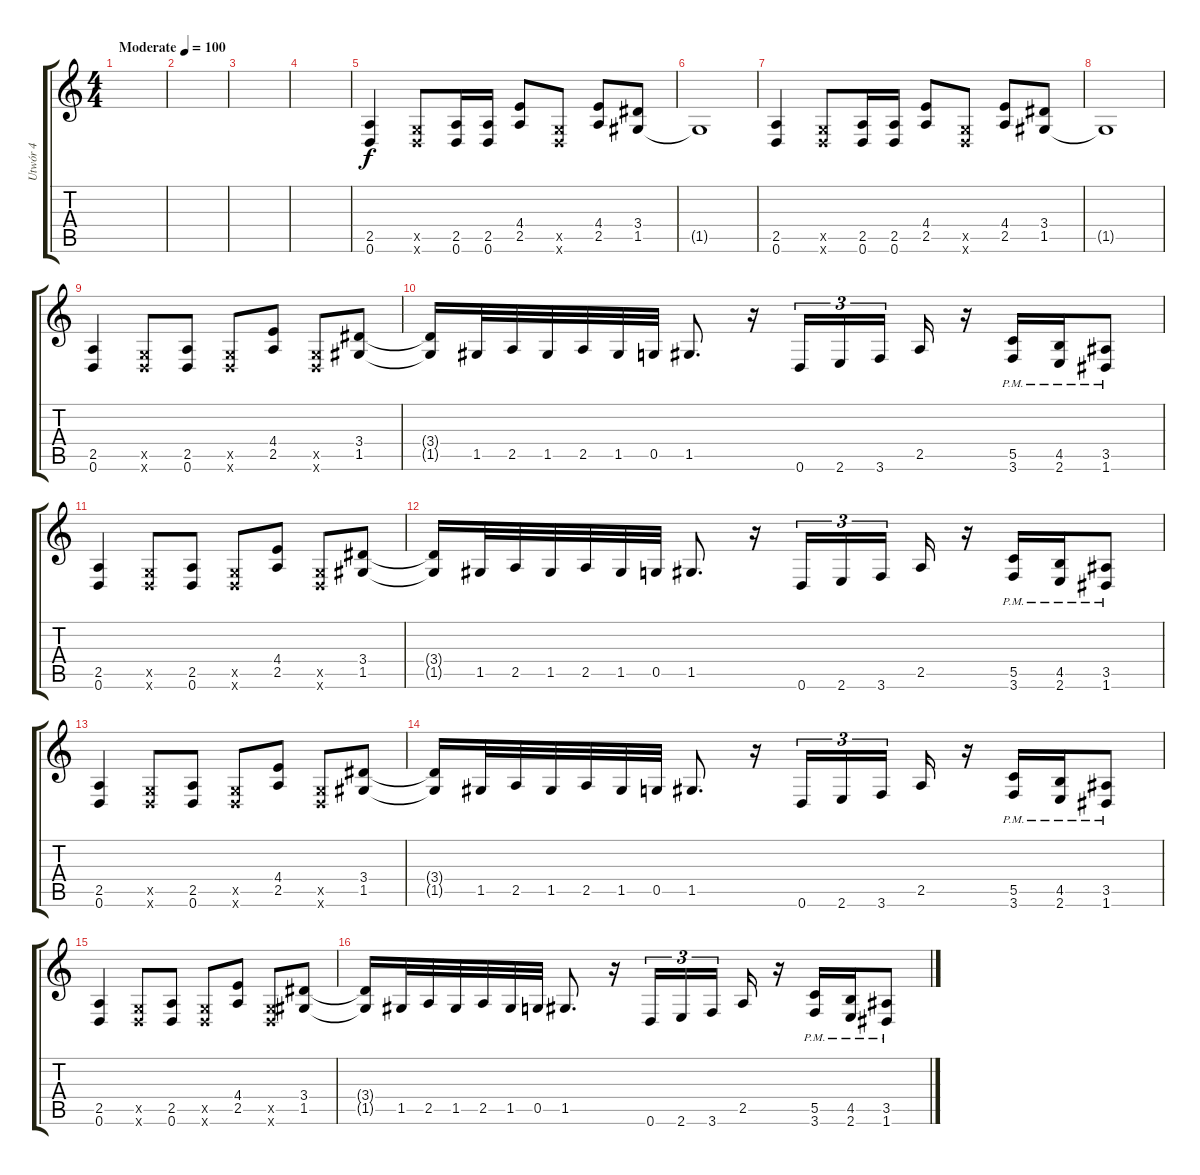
\track ("Utwór 4" "Utwór 4") {instrument distortionguitar}
\staff {score tabs}
\tuning (D4 A3 F3 C3 G2 D2) {hide}
\ts (4 4)
\tempo (100 "Moderate")
\clef g2
\ks c
|
|
|
|
(2.5 0.6).4 (0.5{x} 0.6{x}).8 (2.5 0.6).16 (2.5 0.6).16 (4.4 2.5).8 (0.5{x} 0.6{x}).8 (4.4 2.5).8 (3.4 1.5).8 |
1.5{t}.1 |
(2.5 0.6).4 (0.5{x} 0.6{x}).8 (2.5 0.6).16 (2.5 0.6).16 (4.4 2.5).8 (0.5{x} 0.6{x}).8 (4.4 2.5).8 (3.4 1.5).8 |
1.5{t}.1 |
(2.5 0.6).4 (0.5{x} 0.6{x}).8 (2.5 0.6).8 (0.5{x} 0.6{x}).8 (4.4 2.5).8 (0.5{x} 0.6{x}).8 (3.4 1.5).8 |
(3.4{t} 1.5{t}).16 1.5.32 2.5.32 1.5.32 2.5.32 1.5.32 0.5.32 1.5.8{d} r.16 0.6.16{tu (3 2)} 2.6.16{tu (3 2)} 3.6.16{tu (3 2) beam splitsecondary} 2.5.16 r.16 (5.5 3.6{pm}).16 (4.5 2.6{pm}).16 (3.5{pm} 1.6).8 |
(2.5 0.6).4 (0.5{x} 0.6{x}).8 (2.5 0.6).8 (0.5{x} 0.6{x}).8 (4.4 2.5).8 (0.5{x} 0.6{x}).8 (3.4 1.5).8 |
(3.4{t} 1.5{t}).16 1.5.32 2.5.32 1.5.32 2.5.32 1.5.32 0.5.32 1.5.8{d} r.16 0.6.16{tu (3 2)} 2.6.16{tu (3 2)} 3.6.16{tu (3 2) beam splitsecondary} 2.5.16 r.16 (5.5 3.6{pm}).16 (4.5 2.6{pm}).16 (3.5{pm} 1.6).8 |
(2.5 0.6).4 (0.5{x} 0.6{x}).8 (2.5 0.6).8 (0.5{x} 0.6{x}).8 (4.4 2.5).8 (0.5{x} 0.6{x}).8 (3.4 1.5).8 |
(3.4{t} 1.5{t}).16 1.5.32 2.5.32 1.5.32 2.5.32 1.5.32 0.5.32 1.5.8{d} r.16 0.6.16{tu (3 2)} 2.6.16{tu (3 2)} 3.6.16{tu (3 2) beam splitsecondary} 2.5.16 r.16 (5.5 3.6{pm}).16 (4.5 2.6{pm}).16 (3.5{pm} 1.6).8 |
(2.5 0.6).4 (0.5{x} 0.6{x}).8 (2.5 0.6).8 (0.5{x} 0.6{x}).8 (4.4 2.5).8 (0.5{x} 0.6{x}).8 (3.4 1.5).8 |
(3.4{t} 1.5{t}).16 1.5.32 2.5.32 1.5.32 2.5.32 1.5.32 0.5.32 1.5.8{d} r.16 0.6.16{tu (3 2)} 2.6.16{tu (3 2)} 3.6.16{tu (3 2) beam splitsecondary} 2.5.16 r.16 (5.5 3.6{pm}).16 (4.5 2.6{pm}).16 (3.5{pm} 1.6).8
